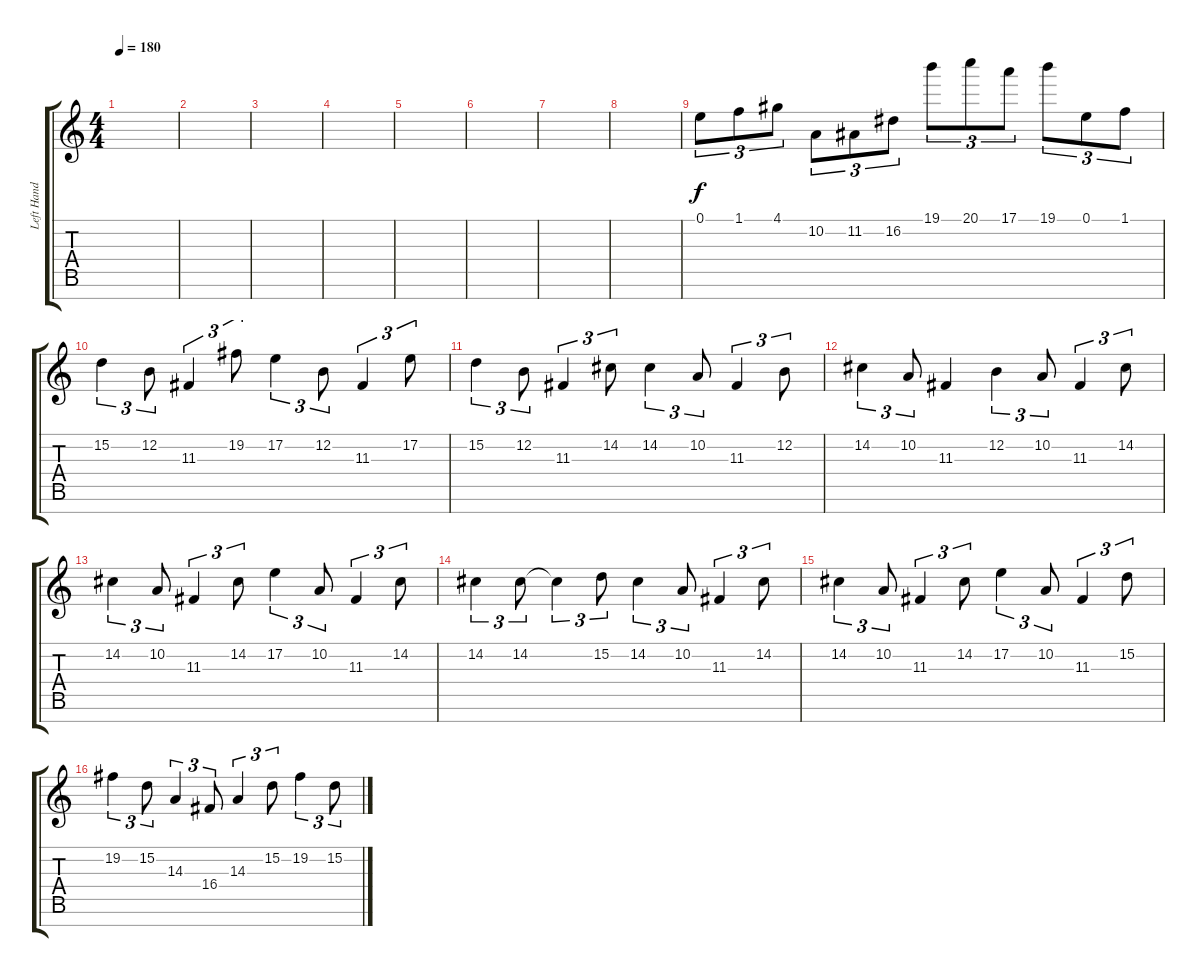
\track ("Left Hand - Solo" "Left Hand ") {instrument acousticgrandpiano}
\staff {score tabs}
\tuning (E5 B3 G3 D3 A2 E2 B1) {hide}
\ts (4 4)
\tempo 180
\clef g2
\ks c
|
|
|
|
|
|
|
|
0.1.8{tu (3 2) dy f} 1.1.8{tu (3 2)} 4.1.8{tu (3 2)} 10.2.8{tu (3 2)} 11.2.8{tu (3 2)} 16.2.8{tu (3 2)} 19.1.8{tu (3 2)} 20.1.8{tu (3 2)} 17.1.8{tu (3 2)} 19.1.8{tu (3 2)} 0.1.8{tu (3 2)} 1.1.8{tu (3 2)} |
15.2.4{tu (3 2) volume 10} 12.2.8{tu (3 2)} 11.3.4{tu (3 2)} 19.2.8{tu (3 2)} 17.2.4{tu (3 2)} 12.2.8{tu (3 2)} 11.3.4{tu (3 2)} 17.2.8{tu (3 2)} |
15.2.4{tu (3 2)} 12.2.8{tu (3 2)} 11.3.4{tu (3 2)} 14.2.8{tu (3 2)} 14.2.4{tu (3 2)} 10.2.8{tu (3 2)} 11.3.4{tu (3 2)} 12.2.8{tu (3 2)} |
14.2.4{tu (3 2)} 10.2.8{tu (3 2)} 11.3.4 12.2.4{tu (3 2)} 10.2.8{tu (3 2)} 11.3.4{tu (3 2)} 14.2.8{tu (3 2)} |
14.2.4{tu (3 2)} 10.2.8{tu (3 2)} 11.3.4{tu (3 2)} 14.2.8{tu (3 2)} 17.2.4{tu (3 2)} 10.2.8{tu (3 2)} 11.3.4{tu (3 2)} 14.2.8{tu (3 2)} |
14.2.4{tu (3 2)} 14.2.8{tu (3 2)} 14.2{t}.4{tu (3 2)} 15.2.8{tu (3 2)} 14.2.4{tu (3 2)} 10.2.8{tu (3 2)} 11.3.4{tu (3 2)} 14.2.8{tu (3 2)} |
14.2.4{tu (3 2)} 10.2.8{tu (3 2)} 11.3.4{tu (3 2)} 14.2.8{tu (3 2)} 17.2.4{tu (3 2)} 10.2.8{tu (3 2)} 11.3.4{tu (3 2)} 15.2.8{tu (3 2)} |
19.2.4{tu (3 2)} 15.2.8{tu (3 2)} 14.3.4{tu (3 2)} 16.4.8{tu (3 2)} 14.3.4{tu (3 2)} 15.2.8{tu (3 2)} 19.2.4{tu (3 2)} 15.2.8{tu (3 2)}
